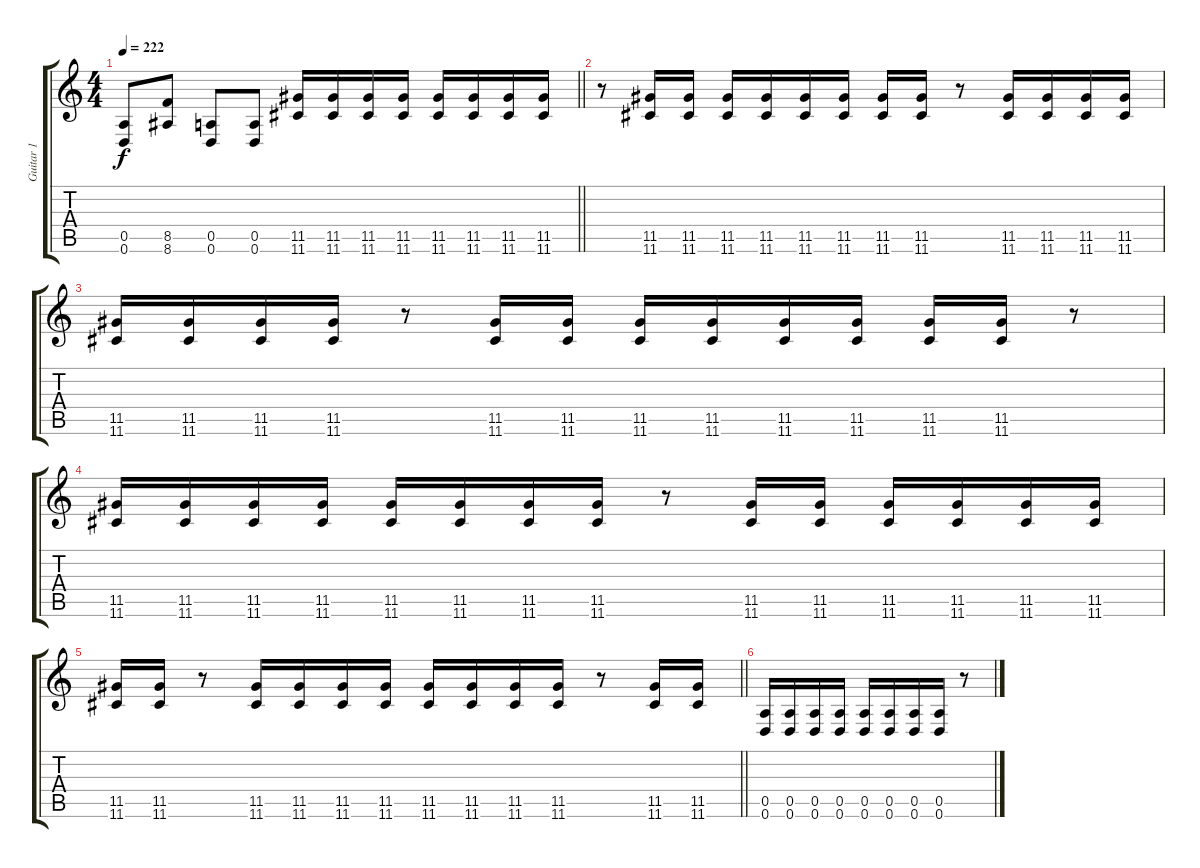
\track ("Guitar 1" "Guitar 1") {instrument distortionguitar}
\staff {score tabs}
\tuning (E4 B3 G3 D3 A2 D2) {hide}
\ts (4 4)
\tempo 222
\clef g2
\barLineRight lightlight
\ks c
(0.5 0.6).8{dy f} (8.5 8.6).8 (0.5 0.6).8 (0.5 0.6).8 (11.5 11.6).16 (11.5 11.6).16 (11.5 11.6).16 (11.5 11.6).16 (11.5 11.6).16 (11.5 11.6).16 (11.5 11.6).16 (11.5 11.6).16 |
r.8 (11.5 11.6).16 (11.5 11.6).16 (11.5 11.6).16 (11.5 11.6).16 (11.5 11.6).16 (11.5 11.6).16 (11.5 11.6).16 (11.5 11.6).16 r.8 (11.5 11.6).16 (11.5 11.6).16 (11.5 11.6).16 (11.5 11.6).16 |
(11.5 11.6).16 (11.5 11.6).16 (11.5 11.6).16 (11.5 11.6).16 r.8 (11.5 11.6).16 (11.5 11.6).16 (11.5 11.6).16 (11.5 11.6).16 (11.5 11.6).16 (11.5 11.6).16 (11.5 11.6).16 (11.5 11.6).16 r.8 |
(11.5 11.6).16 (11.5 11.6).16 (11.5 11.6).16 (11.5 11.6).16 (11.5 11.6).16 (11.5 11.6).16 (11.5 11.6).16 (11.5 11.6).16 r.8 (11.5 11.6).16 (11.5 11.6).16 (11.5 11.6).16 (11.5 11.6).16 (11.5 11.6).16 (11.5 11.6).16 |
\barLineRight lightlight
(11.5 11.6).16 (11.5 11.6).16 r.8 (11.5 11.6).16 (11.5 11.6).16 (11.5 11.6).16 (11.5 11.6).16 (11.5 11.6).16 (11.5 11.6).16 (11.5 11.6).16 (11.5 11.6).16 r.8 (11.5 11.6).16 (11.5 11.6).16 |
(0.5 0.6).16 (0.5 0.6).16 (0.5 0.6).16 (0.5 0.6).16 (0.5 0.6).16 (0.5 0.6).16 (0.5 0.6).16 (0.5 0.6).16 r.8
